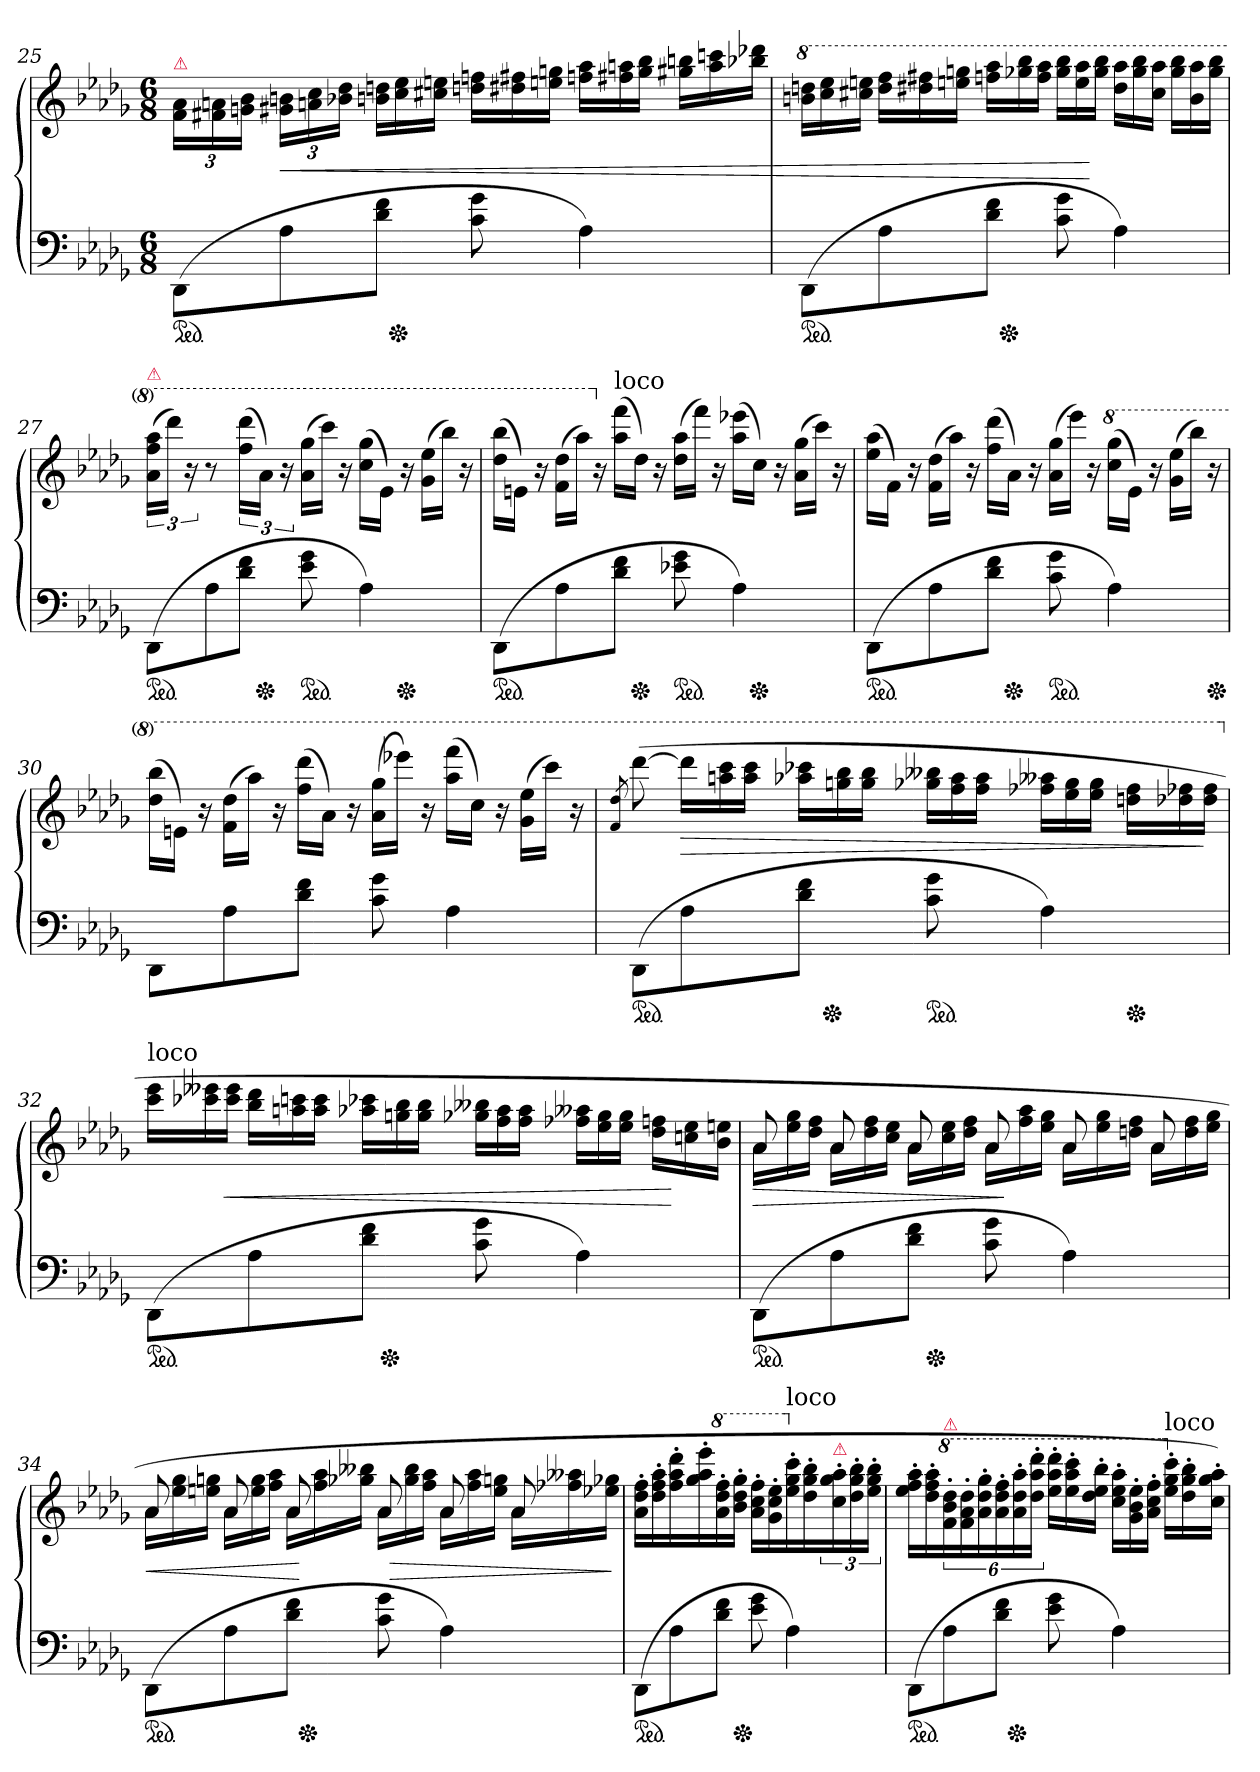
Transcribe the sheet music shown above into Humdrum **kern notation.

**kern	**kern	**dynam
*part1	*part1	*part1
*staff2	*staff1	*staff1/2
*clefF4	*clefG2	*
*k[b-e-a-d-g-]	*k[b-e-a-d-g-]	*
*D-:	*D-:	*
*M6/8	*M6/8	*
=25	=25	=25
!	!LO:TX:a:color=crimson:t=⚠	!
*ped	*	*
(8DD-L	24f\ 24a-\LL	.
.	24f#X\ 24an\	.
.	24gn\ 24b-\JJ	.
8A-	24g#X 24bnLL	<
.	24an 24cc	.
.	24b-X 24dd-JJ	.
*	*Xtuplet	*
8d- 8fJ	24bn 24ddnLL	.
*Xped	*	*
.	24cc 24ee-	.
.	24cc#X 24eenJJ	.
8c 8g-	24ddn 24ffnLL	.
.	24dd#X 24ff#X	.
.	24een 24ggnJJ	.
4A-)	24ffn 24aa-jLL	.
.	24ff#X 24aan	.
.	24gg 24bb-jJJ	.
.	24gg#X 24bbnLL	.
.	24aa 24cccnj	.
.	24bb-X 24ddd-XJJ	.
=26	=26	=26
*	*8va	*
*ped	*	*
(>8DD-L	24bbn 24dddnLL	.
.	24ccc 24eee-	.
.	24ccc#X 24eeenJJ	.
8A-	24ddd 24fffLL	.
.	24ddd#X 24fff#X	.
.	24eeen 24gggnJJ	.
8d- 8fJ	24fffn 24aaa-LL	.
*Xped	*	*
.	24ggg-X 24bbb-j	.
.	24fff 24aaa-JJ	.
8c 8g-	24ggg- 24bbb-jLL	.
.	24eee 24aaa-	.
.	24ggg- 24bbb-jJJ	[
4A-)	24ddd# 24aaa-LL	.
.	24ggg- 24bbb-j	.
.	24ccc# 24aaa-JJ	.
.	24ggg- 24bbb-jLL	.
.	24bb 24aaa-	.
.	24ggg- 24bbb-jJJ	.
=27	=27	=27
*	*tuplet	*
!	!LO:TX:a:color=crimson:t=⚠	!
*ped	*	*
(8DD-L	(24aa- 24fff 24aaa-LL	.
.	24dddd-JJ)	.
.	24r	.
8A-	8r	.
8d- 8fJ	(24fff 24dddd-LL	.
*Xped	*	*
.	24aa-JJ)	.
.	24r	.
*	*Xtuplet	*
*ped	*	*
8e- 8g-	(24aa- 24ggg-LL	.
.	24ccccJJ)	.
.	24r	.
4A-)	(24ccc\ 24ggg-\LL	.
.	24ee-\JJ)	.
*Xped	*	*
.	24r	.
.	(24gg- 24eee-LL	.
.	24bbb-JJ)	.
.	24r	.
=28	=28	=28
*ped	*	*
(8DD-L	(24ddd- 24bbb-LL	.
.	24eenJJ)	.
.	24r	.
8A-	(24ff 24ddd-LL	.
.	24aaa-JJ)	.
*	*X8va	*
.	24r	.
!	!LO:TX:a:t=loco	!
8d- 8fJ	(24aa- 24fffLL	.
*Xped	*	*
.	24dd-JJ)	.
.	24r	.
*ped	*	*
8e-X 8g-	(24dd- 24aa-LL	.
.	24fffJJ)	.
.	24r	.
4A-)	(24aa- 24eee-XLL	.
*Xped	*	*
.	24ccJJ)	.
.	24r	.
.	(24a- 24gg-LL	.
.	24cccJJ)	.
.	24r	.
=29	=29	=29
*ped	*	*
(8DD-L	(>24ee- 24aa-LL	.
.	24fJJ)	.
.	24r	.
8A-	(24f 24dd-LL	.
.	24aa-JJ)	.
.	24r	.
8d- 8fJ	(24ff 24ddd-LL	.
*Xped	*	*
.	24a-JJ)	.
.	24r	.
*ped	*	*
8c 8g-	(24a- 24gg-LL	.
.	24eee-JJ)	.
.	24r	.
*	*8va	*
4A-)	(24ccc\ 24ggg-\LL	.
.	24ee-\JJ)	.
.	24r	.
.	(24gg- 24eee-LL	.
.	24bbb-JJ)	.
*Xped	*	*
.	24r	.
=30	=30	=30
8DD-L	(24ddd- 24bbb-LL	.
.	24eenJJ)	.
.	24r	.
8A-	(24ff 24ddd-LL	.
.	24aaa-JJ)	.
.	24r	.
8d- 8fJ	(24fff 24dddd-LL	.
.	24aa-JJ)	.
.	24r	.
8c 8g-	(24aa- 24ggg-LL	.
.	24eeee-XJJ)	.
.	24r	.
4A-	(24aaa- 24ffffLL	.
.	24cccJJ)	.
.	24r	.
.	(24gg- 24eee-LL	.
.	24ccccJJ)	.
.	24r	.
=31	=31	=31
.	8qff/ 8qddd-/	.
*ped	*	*
(8DD-L	(>[8dddd-	.
8A-	24dddd-LL]	>
.	24aaan 24cccc	.
.	24aaa 24ccccJJ	.
8d- 8fJ	24aaa-X 24cccc-XLL	.
*Xped	*	*
.	24gggn 24bbb-	.
.	24ggg 24bbb-JJ	.
*ped	*	*
8c 8g-	24ggg-X 24bbb--XLL	.
.	24fff 24aaa-	.
.	24fff 24aaa-JJ	.
4A-)	24fff-X 24aaa--XLL	.
.	24eee- 24ggg-	.
.	24eee- 24ggg-JJ	.
*Xped	*	*
.	24dddn 24fff-LL	.
.	24ddd-X 24fff-X	.
.	24ddd- 24fff-JJ	]
=32	=32	=32
*	*X8va	*
!	!LO:TX:a:t=loco	!
*ped	*	*
(8DD-L	24ccc 24eee-LL	.
.	24ccc-X 24eee--X	.
.	24ccc- 24eee--JJ	<
8A-	24bb- 24ddd-LL	.
.	24aan 24cccn	.
.	24aa 24cccJJ	.
8d- 8fJ	24aa-X 24ccc-XLL	.
*Xped	*	*
.	24ggn 24bb-	.
.	24gg 24bb-JJ	.
8c 8g-	24gg-X 24bb--XLL	.
.	24ff 24aa-	.
.	24ff 24aa-JJ	.
4A-)	24ff-X 24aa--XLL	.
.	24ee-j 24gg-	.
.	24ee-j 24gg-JJ	.
.	24dd- 24ffnLL	.
.	24ccnj 24ee-j	[
.	24b-j 24eenJJ	.
=33	=33	=33
*	*^	*
*ped	*	*	*
(8DD-L	8a-	24a-LL	>
.	.	24ee- 24gg-	.
.	.	24dd- 24ffJJ	.
8A-	8a-	24a-LL	.
.	.	24dd- 24ff	.
.	.	24cc 24ee-JJ	.
8d- 8fJ	8a-	24a-LL	.
*Xped	*	*	*
.	.	24cc 24ee-	.
.	.	24dd- 24ffJJ	.
8c 8g-	8a-	24a-LL	.
.	.	24ff 24aa-	]
.	.	24ee- 24gg-JJ	.
4A-)	8a-	24a-LL	.
.	.	24ee- 24gg-	.
.	.	24ddn 24ffJJ	.
.	8a-	24a-LL	.
.	.	24dd 24ff	.
.	.	24ee- 24gg-JJ	.
=34	=34	=34	=34
*ped	*	*	*
(8DD-L	8a-	24a-LL	<
.	.	24ee- 24gg-	.
.	.	24een 24ggnJJ	.
8A-	8a-	24a-LL	.
.	.	24ee 24gg	.
.	.	24ff 24aa-JJ	.
8d- 8fJ	8a-	24a-LL	.
*Xped	*	*	*
.	.	24ff 24aa-	[
.	.	24gg-X 24bb--XJJ	.
8c 8g-	8a-	24a-LL	.
.	.	24gg- 24bb--	>
.	.	24ff 24aa-JJ	.
4A-)	8a-	24a-LL	.
.	.	24ff 24aa-	.
.	.	24ee 24ggnJJ	.
.	8a-	24a-LL	.
.	.	24ff-X 24aa--X	.
.	.	24ee-X 24gg-XJJ	.
*	*v	*v	*
.	.	]
=35	=35	=35
*ped	*	*
(8DD-L	16a-' 16dd-' 16ff'LL	.
.	16dd-' 16ff' 16aa-'	.
8A-	16ff' 16aa-' 16ddd-'	.
.	16gg-' 16aa-' 16eee-'	.
*	*8va	*
8d- 8fJ	16aa-' 16ddd-' 16fff'	.
*Xped	*	*
.	16bb-' 16ddd-' 16ggg-'JJ	.
8e- 8g-	16aa-' 16ccc' 16fff'LL	.
.	16gg-' 16ccc' 16eee-'	.
*	*X8va	*
!	!LO:TX:a:t=loco	!
4A-)	16ee-' 16gg-' 16ccc'	.
.	16dd-' 16gg-' 16bb-'	.
*	*tuplet	*
!	!LO:TX:a:color=crimson:t=⚠	!
.	24cc' 24gg-' 24aa-'	.
.	24dd-' 24gg-' 24bb-'	.
.	24ee-' 24gg-' 24bb-'JJ	.
=36	=36	=36
*ped	*	*
(8DD-L	16ee-' 16ff' 16aa-'LL	.
.	16dd-' 16ff' 16aa-'	.
*	*8va	*
!	!LO:TX:a:color=crimson:t=⚠	!
8A-	24ff' 24bb-' 24ddd-'	.
.	24ff' 24aa-' 24ddd-'	.
.	24aa-' 24ddd-' 24ggg-'	.
8d- 8fJ	24aa-' 24ddd-' 24fff'	.
*Xped	*	*
.	24aa-' 24ddd-' 24aaa-'	.
.	24ddd-' 24aaa-' 24dddd-'JJ	.
*	*Xtuplet	*
8e- 8g-	24eee-' 24aaa-' 24dddd-'LL	.
.	24eee-' 24aaa-' 24cccc'	.
.	24ddd-' 24eee-' 24bbb-'JJ	.
4A-)	24ccc' 24eee-' 24aaa-'LL	.
.	24gg-' 24bb-' 24eee-'	.
.	24aa-' 24ccc' 24fff'JJ	.
*	*X8va	*
!	!LO:TX:a:t=loco	!
.	24ee-' 24gg-' 24ccc'LL	.
.	24dd-' 24gg-' 24bb-'	.
.	24cc' 24gg-' 24aa-'JJ)	.
=	=	=
*-	*-	*-
